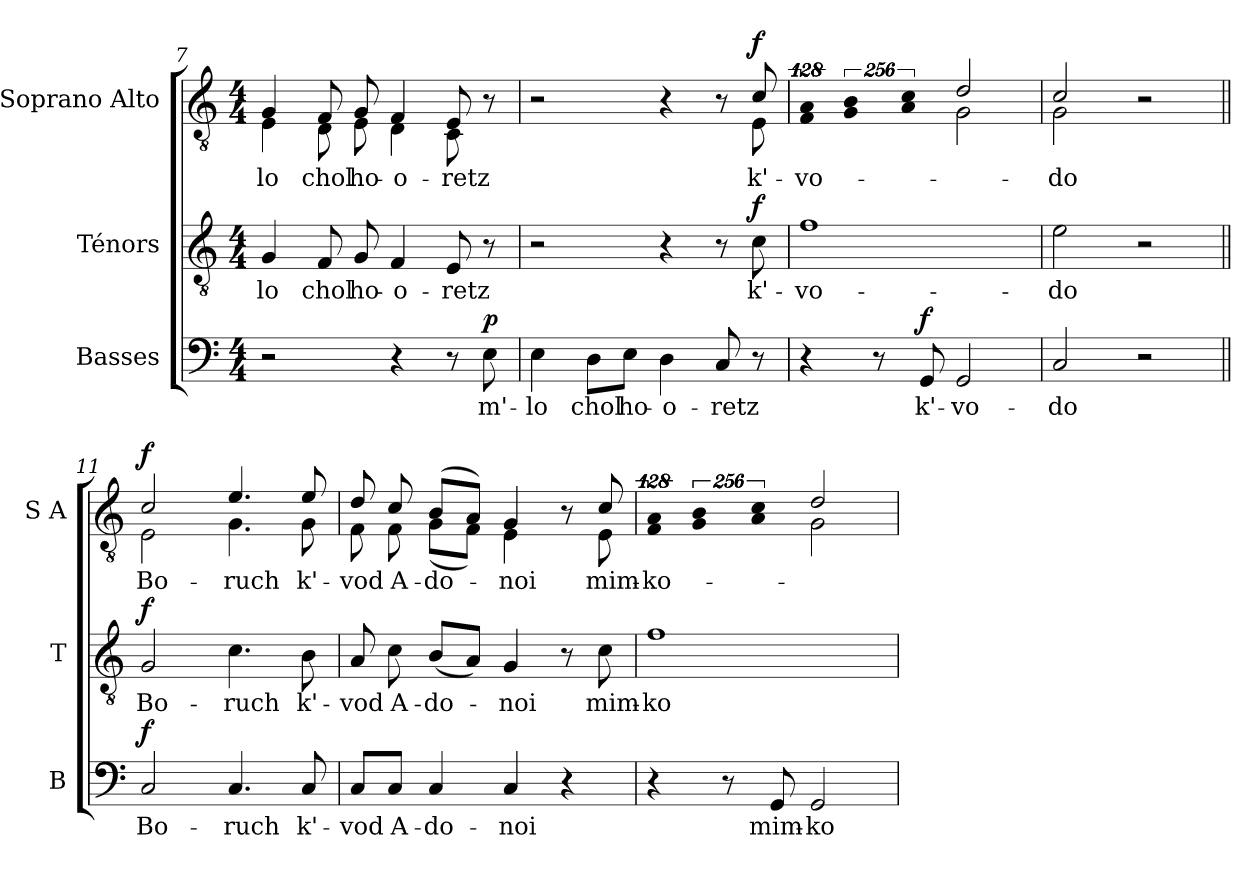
**kern	**text	**dynam	**kern	**text	**dynam	**kern	**text	**dynam
*part3	*part3	*part3	*part2	*part2	*part2	*part1	*part1	*part1
*staff3	*staff3	*staff3	*staff2	*staff2	*staff2	*staff1	*staff1	*staff1
*I"Basses	*	*	*I"Ténors	*	*	*I"Soprano Alto	*	*
*I'B	*	*	*I'T	*	*	*I'S A	*	*
*clefF4	*	*	*clefGv2	*	*	*clefGv2	*	*
*	*	*	*ITrd7c12	*	*	*ITrd7c12	*	*
*k[]	*	*	*k[]	*	*	*k[]	*	*
*a:	*	*	*a:	*	*	*a:	*	*
*M4/4	*	*	*M4/4	*	*	*M4/4	*	*
=7	=7	=7	=7	=7	=7	=7	=7	=7
!	!	!	!	!LO:LY:b:color=#000000	!	!	!	!
!	!	!	!	!	!	!	!LO:LY:b:color=#000000	!
*	*	*	*	*	*	*^	*	*
2r	.	.	4GGi/	-lo	.	4GGi/	4EEi\	-lo	.
!	!	!	!	!LO:LY:b:color=#000000	!	!	!	!	!
!	!	!	!	!	!	!	!	!LO:LY:b:color=#000000	!
.	.	.	8FFi/	chol	.	8FFi/	8DDi\	chol	.
!	!	!	!	!LO:LY:b:color=#000000	!	!	!	!	!
!	!	!	!	!	!	!	!	!LO:LY:b:color=#000000	!
.	.	.	8GGi/	ho-	.	8GGi/	8EEi\	ho-	.
!	!	!	!	!LO:LY:b:color=#000000	!	!	!	!	!
!	!	!	!	!	!	!	!	!LO:LY:b:color=#000000	!
4r	.	.	4FFi/	-o-	.	4FFi/	4DDi\	-o-	.
!	!	!	!	!LO:LY:b:color=#000000	!	!	!	!	!
!	!	!	!	!	!	!	!	!LO:LY:b:color=#000000	!
8r	.	.	8EEi/	-retz	.	8EEi/	8CCi\	-retz	.
!	!LO:LY:b:color=#000000	!	!	!	!	!	!	!	!
8Ei\	m'-	p	8r	.	.	8r	8ryy	.	.
=8	=8	=8	=8	=8	=8	=8	=8	=8	=8
!	!LO:LY:b:color=#000000	!	!	!	!	!	!	!	!
4Ei\	-lo	.	2r	.	.	2r	2ryy	.	.
!	!LO:LY:b:color=#000000	!	!	!	!	!	!	!	!
8Di\L	chol	.	.	.	.	.	.	.	.
!	!LO:LY:b:color=#000000	!	!	!	!	!	!	!	!
8Ei\J	ho-	.	.	.	.	.	.	.	.
!	!LO:LY:b:color=#000000	!	!	!	!	!	!	!	!
4Di\	-o-	.	4r	.	.	4r	4ryy	.	.
!	!LO:LY:b:color=#000000	!	!	!	!	!	!	!	!
8Ci/	-retz	.	8r	.	.	8r	8ryy	.	.
!	!	!	!	!LO:LY:b:color=#000000	!	!	!	!	!
!	!	!	!	!	!	!	!	!LO:LY:b:color=#000000	!
8r	.	.	8Ci\	k'-	f	8Ci/	8EEi\	k'-	f
=9	=9	=9	=9	=9	=9	=9	=9	=9	=9
!	!	!	!	!LO:LY:b:color=#000000	!	!LO:N:vis=4	!	!	!
!	!	!	!	!	!	!	!LO:N:vis=4	!LO:LY:b:color=#000000	!
4r	.	.	1Fi	-vo-	.	512%85AAi/	512%85FFi\	-vo-	.
!	!	!	!	!	!	!LO:N:vis=4	!LO:N:vis=4	!	!
.	.	.	.	.	.	1024%171BBi/	1024%171GGi\	.	.
8r	.	.	.	.	.	.	.	.	.
!	!	!	!	!	!	!LO:N:vis=4	!LO:N:vis=4	!	!
.	.	.	.	.	.	1024%171Ci/	1024%171AAi\	.	.
!	!LO:LY:b:color=#000000	!	!	!	!	!	!	!	!
8GGi/	k'-	f	.	.	.	.	.	.	.
!	!LO:LY:b:color=#000000	!	!	!	!	!	!	!	!
2GGi/	-vo-	.	.	.	.	2Di/	2GGi\	.	.
=10	=10	=10	=10	=10	=10	=10	=10	=10	=10
!	!LO:LY:b:color=#000000	!	!	!	!	!	!	!	!
!	!	!	!	!LO:LY:b:color=#000000	!	!	!	!	!
!	!	!	!	!	!	!	!	!LO:LY:b:color=#000000	!
2Ci/	-do	.	2Ei\	-do	.	2Ci/	2GGi\	-do	.
2r	.	.	2r	.	.	2r	2ryy	.	.
!!LO:LB:g=z	!!
=11||	=11||	=11||	=11||	=11||	=11||	=11||	=11||	=11||	=11||
!	!LO:LY:b:color=#000000	!	!	!	!	!	!	!	!
!	!	!	!	!LO:LY:b:color=#000000	!	!	!	!	!
!	!	!	!	!	!	!	!	!LO:LY:b:color=#000000	!
2Ci/	Bo-	f	2GGi/	Bo-	f	2Ci/	2EEi\	Bo-	f
!	!LO:LY:b:color=#000000	!	!	!	!	!	!	!	!
!	!	!	!	!LO:LY:b:color=#000000	!	!	!	!	!
!	!	!	!	!	!	!	!	!LO:LY:b:color=#000000	!
4.Ci/	-ruch	.	4.Ci\	-ruch	.	4.Ei/	4.GGi\	-ruch	.
!	!LO:LY:b:color=#000000	!	!	!	!	!	!	!	!
!	!	!	!	!LO:LY:b:color=#000000	!	!	!	!	!
!	!	!	!	!	!	!	!	!LO:LY:b:color=#000000	!
8Ci/	k'-	.	8BBi\	k'-	.	8Ei/	8GGi\	k'-	.
=12	=12	=12	=12	=12	=12	=12	=12	=12	=12
!	!LO:LY:b:color=#000000	!	!	!	!	!	!	!	!
!	!	!	!	!LO:LY:b:color=#000000	!	!	!	!	!
!	!	!	!	!	!	!	!	!LO:LY:b:color=#000000	!
8Ci/L	-vod	.	8AAi/	-vod	.	8Di/	8FFi\	-vod	.
!	!LO:LY:b:color=#000000	!	!	!	!	!	!	!	!
!	!	!	!	!LO:LY:b:color=#000000	!	!	!	!	!
!	!	!	!	!	!	!	!	!LO:LY:b:color=#000000	!
8Ci/J	A-	.	8Ci\	A-	.	8Ci/	8FFi\	A-	.
!	!LO:LY:b:color=#000000	!	!	!	!	!	!	!	!
!	!	!	!	!LO:LY:b:color=#000000	!	!	!	!	!
!	!	!	!	!	!	!	!	!LO:LY:b:color=#000000	!
4Ci/	-do-	.	(8BBi/L	-do-	.	(8BBi/L	(8GGi\L	-do-	.
.	.	.	8AAi/J)	.	.	8AAi/J)	8FFi\J)	.	.
!	!LO:LY:b:color=#000000	!	!	!	!	!	!	!	!
!	!	!	!	!LO:LY:b:color=#000000	!	!	!	!	!
!	!	!	!	!	!	!	!	!LO:LY:b:color=#000000	!
4Ci/	-noi	.	4GGi/	-noi	.	4GGi/	4EEi\	-noi	.
4r	.	.	8r	.	.	8r	8ryy	.	.
!	!	!	!	!LO:LY:b:color=#000000	!	!	!	!	!
!	!	!	!	!	!	!	!	!LO:LY:b:color=#000000	!
.	.	.	8Ci\	mim-	.	8Ci/	8EEi\	mim-	.
=13	=13	=13	=13	=13	=13	=13	=13	=13	=13
!	!	!	!	!LO:LY:b:color=#000000	!	!LO:N:vis=4	!	!	!
!	!	!	!	!	!	!	!LO:N:vis=4	!LO:LY:b:color=#000000	!
4r	.	.	1Fi	-ko-	.	512%85AAi/	512%85FFi\	-ko-	.
!	!	!	!	!	!	!LO:N:vis=4	!LO:N:vis=4	!	!
.	.	.	.	.	.	1024%171BBi/	1024%171GGi\	.	.
8r	.	.	.	.	.	.	.	.	.
!	!	!	!	!	!	!LO:N:vis=4	!LO:N:vis=4	!	!
.	.	.	.	.	.	1024%171Ci/	1024%171AAi\	.	.
!	!LO:LY:b:color=#000000	!	!	!	!	!	!	!	!
8GGi/	mim-	.	.	.	.	.	.	.	.
!	!LO:LY:b:color=#000000	!	!	!	!	!	!	!	!
2GGi/	-ko-	.	.	.	.	2Di/	2GGi\	.	.
*	*	*	*	*	*	*v	*v	*	*
=	=	=	=	=	=	=	=	=
*-	*-	*-	*-	*-	*-	*-	*-	*-
